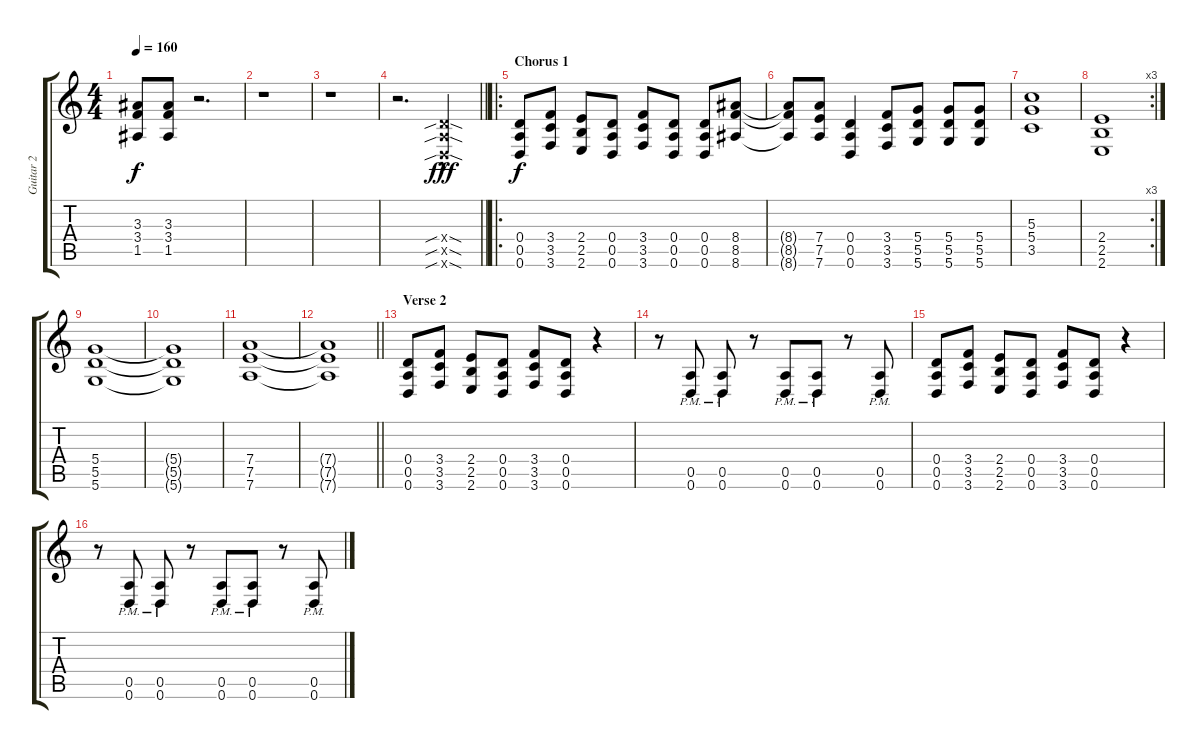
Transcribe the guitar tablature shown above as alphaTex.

\track ("Guitar 2" "Guitar 2") {instrument distortionguitar}
\staff {score tabs}
\tuning (E4 B3 G3 D3 A2 D2) {hide}
\ts (4 4)
\tempo 160
\clef g2
\ks c
(3.3 3.4 1.5).8{dy f} (3.3 3.4 1.5).8 r.2{d} |
r.1 |
r.1 |
\barLineRight lightlight
r.2{d} (0.4{sib sod hac x} 0.5{sib sod hac x} 0.6{sib sod hac x}).4{dy fff} |
\ro
\section ("" "Chorus 1")
(0.4 0.5 0.6).8{dy f volume 13 balance 16} (3.4 3.5 3.6).8 (2.4 2.5 2.6).8 (0.4 0.5 0.6).8 (3.4 3.5 3.6).8 (0.4 0.5 0.6).8 (0.4 0.5 0.6).8 (8.4 8.5 8.6).8 |
(8.4{t} 8.5{t} 8.6{t}).8 (7.4 7.5 7.6).8 (0.4 0.5 0.6).4 (3.4 3.5 3.6).8{balance 8} (5.4 5.5 5.6).8 (5.4 5.5 5.6).8 (5.4 5.5 5.6).8 |
(5.3 5.4 3.5).1 |
\rc 3
(2.4 2.5 2.6).1 |
(5.4 5.5 5.6).1 |
(5.4{t} 5.5{t} 5.6{t}).1 |
(7.4 7.5 7.6).1 |
\barLineRight lightlight
(7.4{t} 7.5{t} 7.6{t}).1 |
\section ("" "Verse 2")
(0.4 0.5 0.6).8{volume 13 balance 16} (3.4 3.5 3.6).8 (2.4 2.5 2.6).8 (0.4 0.5 0.6).8 (3.4 3.5 3.6).8 (0.4 0.5 0.6).8 r.4 |
r.8 (0.5{pm} 0.6{pm}).8 (0.5{pm} 0.6{pm}).8 r.8 (0.5{pm} 0.6{pm}).8 (0.5{pm} 0.6{pm}).8 r.8 (0.5{pm} 0.6{pm}).8 |
(0.4 0.5 0.6).8 (3.4 3.5 3.6).8 (2.4 2.5 2.6).8 (0.4 0.5 0.6).8 (3.4 3.5 3.6).8 (0.4 0.5 0.6).8 r.4 |
r.8 (0.5{pm} 0.6{pm}).8 (0.5{pm} 0.6{pm}).8 r.8 (0.5{pm} 0.6{pm}).8 (0.5{pm} 0.6{pm}).8 r.8 (0.5{pm} 0.6{pm}).8
